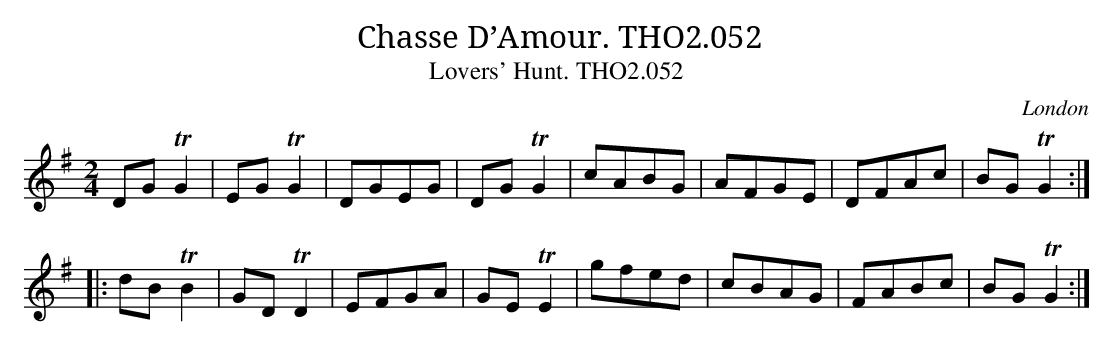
X:1
T:Chasse D’Amour. THO2.052
O:London
T:Lovers' Hunt. THO2.052
M:2/4
L:1/8
K:G
DG TG2| EG TG2|DGEG|DG TG2|cABG|AFGE|DFAc|BG TG2:|
|:dB TB2|GD TD2|EFGA|GE TE2|gfed|cBAG|FABc|BG TG2:|
